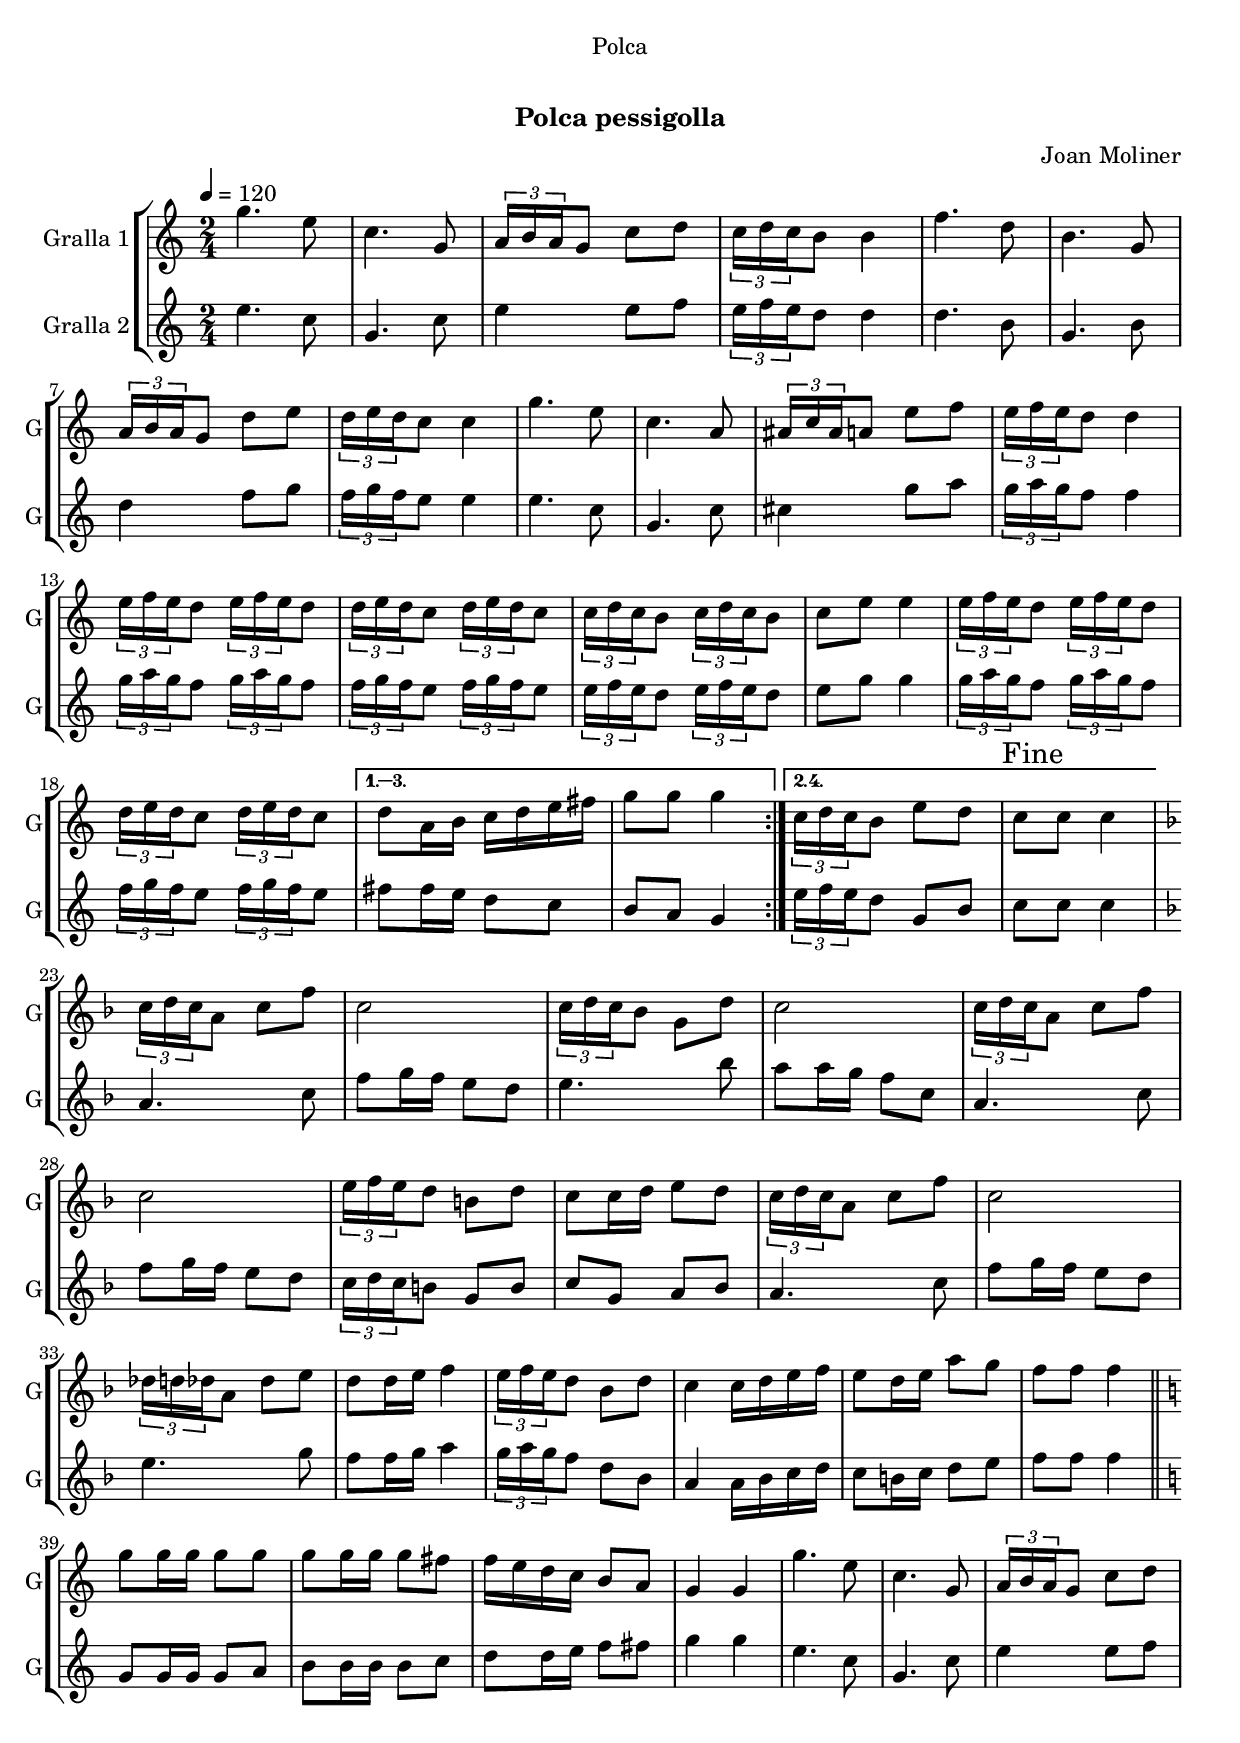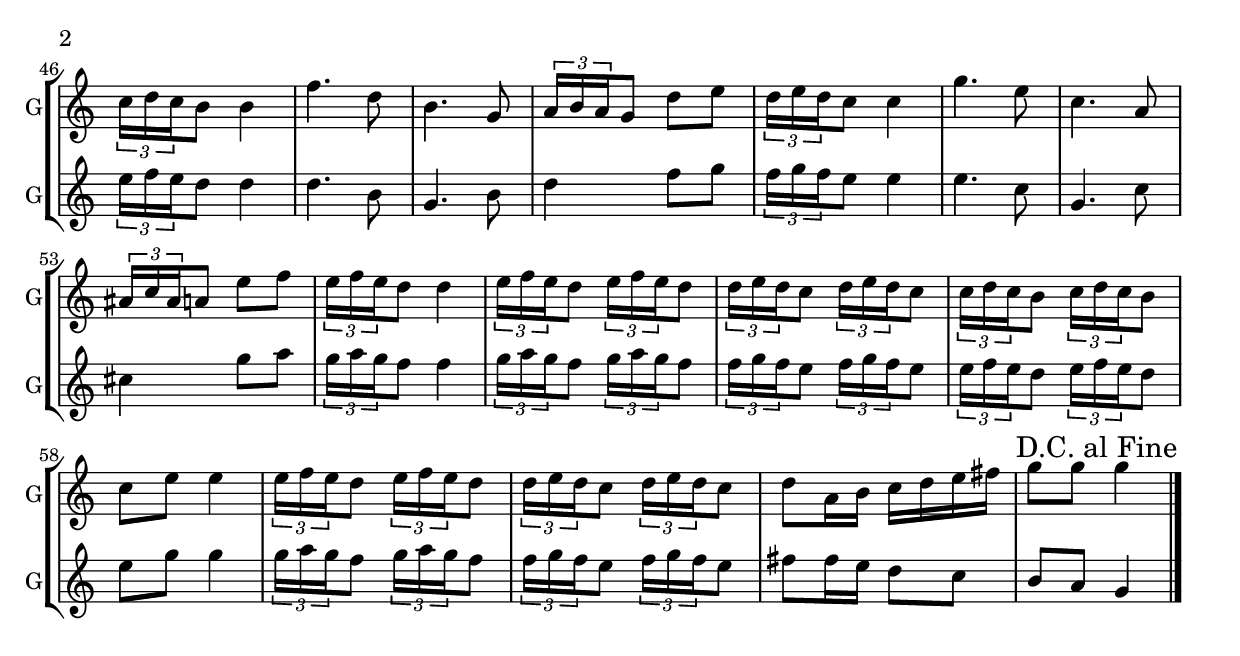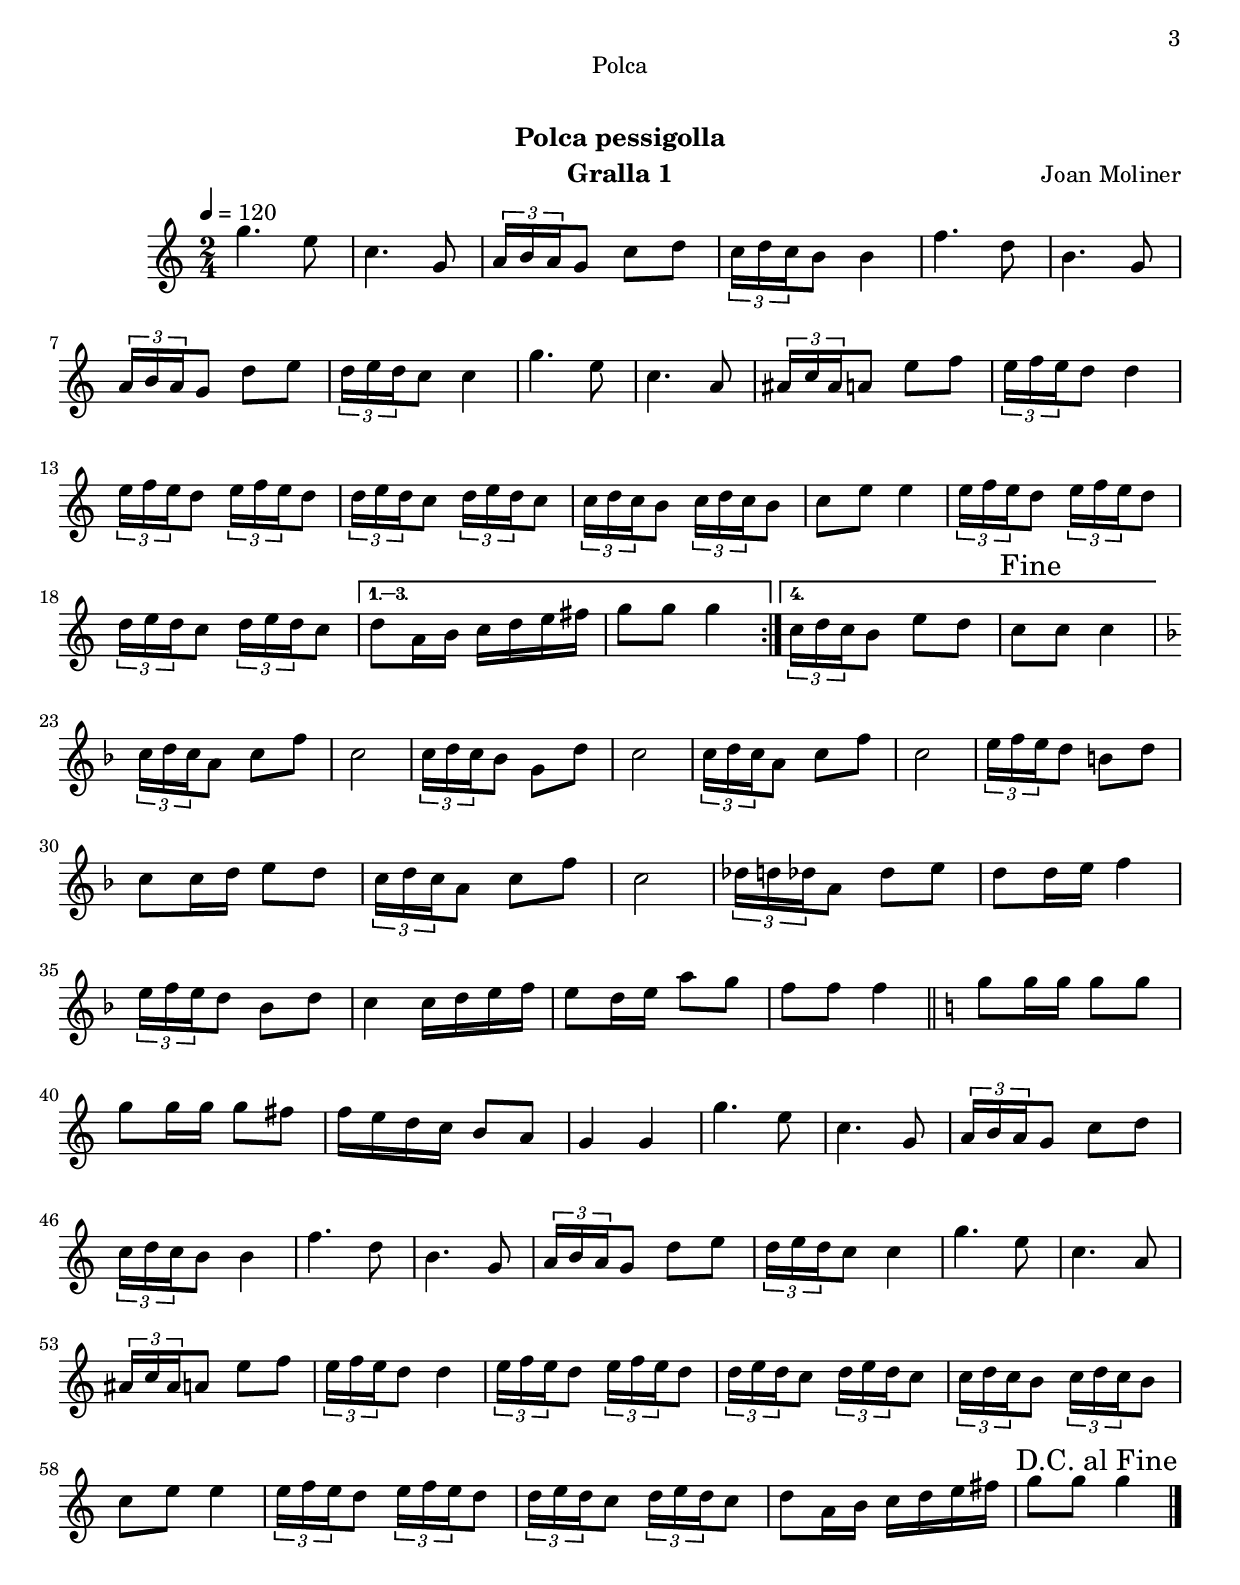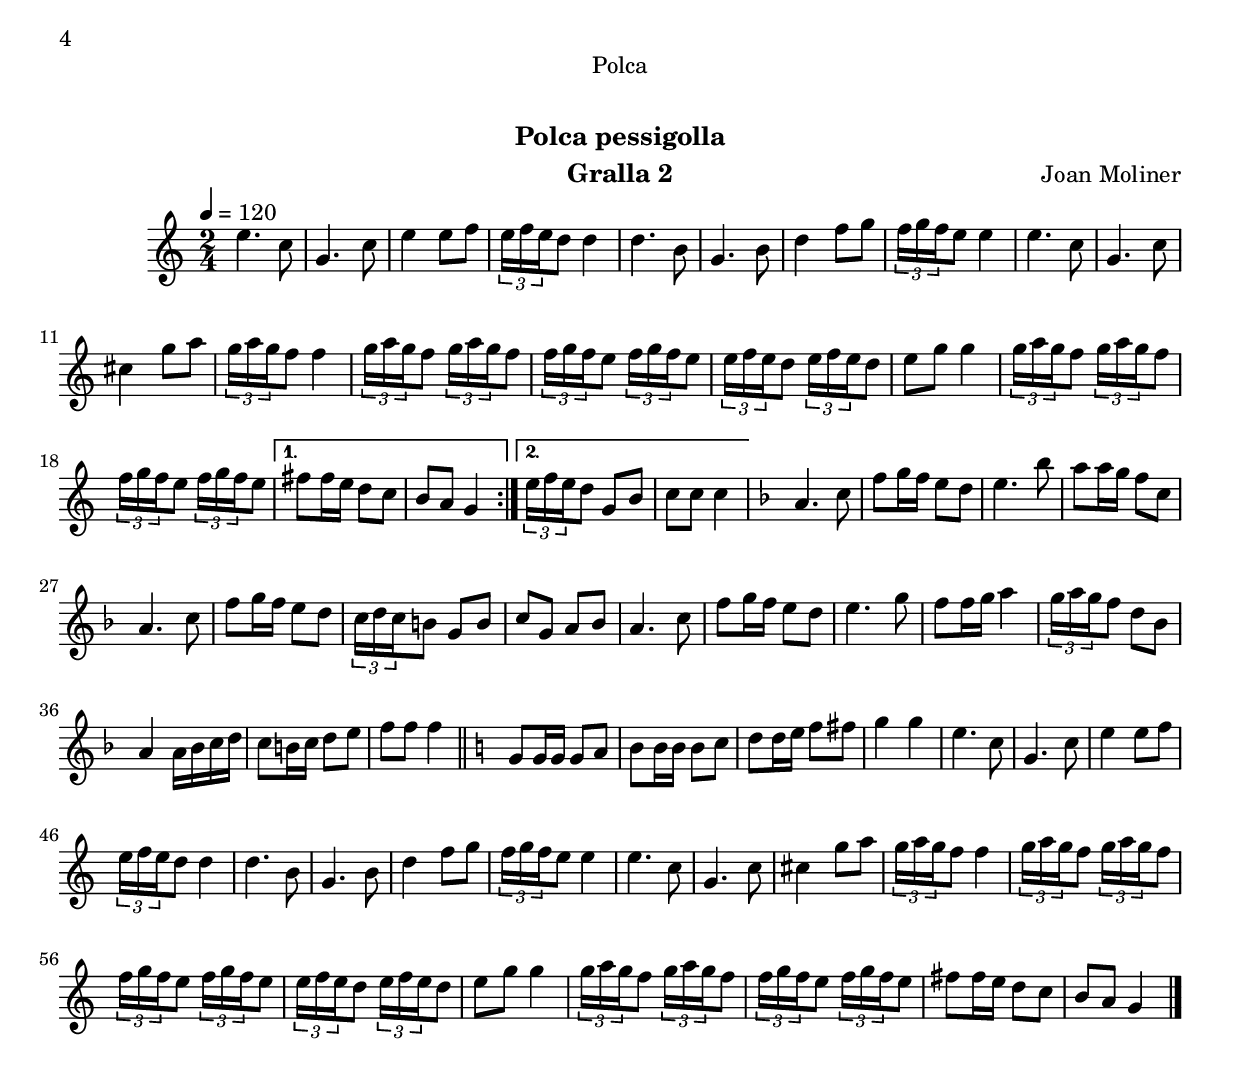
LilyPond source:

\version "2.16.0"

\header {
  dedication="Polca"
  title="  "
  subtitle="Polca pessigolla"
  subsubtitle=""
  poet=""
  meter=""
  piece=""
  composer="Joan Moliner"
  arranger=""
  opus=""
  instrument=""
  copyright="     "
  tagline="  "
}

liniaroAa =
\relative g''
{
  \tempo 4=120
  \clef treble
  \key c \major
  \time 2/4
  \repeat volta 4 { g4. e8  |
  c4. g8  |
  \times 2/3 { a16 b a } g8 c d  |
  \times 2/3 { c16 d c } b8 b4  |
  %05
  f'4. d8  |
  b4. g8  |
  \times 2/3 { a16 b a } g8 d' e  |
  \times 2/3 { d16 e d } c8 c4  |
  g'4. e8  |
  %10
  c4. a8  |
  \times 2/3 { ais16 c ais } a8 e' f  |
  \times 2/3 { e16 f e } d8 d4  |
  \times 2/3 { e16 f e } d8 \times 2/3 { e16 f e } d8  |
  \times 2/3 { d16 e d } c8 \times 2/3 { d16 e d } c8  |
  %15
  \times 2/3 { c16 d c } b8 \times 2/3 { c16 d c } b8  |
  c8 e e4  |
  \times 2/3 { e16 f e } d8 \times 2/3 { e16 f e } d8  |
  \times 2/3 { d16 e d } c8 \times 2/3 { d16 e d } c8 }
  \alternative { { d8 a16 b c d e fis  |
  %20
  g8 g g4 }
  { \times 2/3 { c,16 d c } b8 e d  |
  \mark "Fine" c8 c c4 } }
  \key f \major   \times 2/3 { c16 d c } a8 c f  |
  c2  |
  %25
  \times 2/3 { c16 d c } bes8 g d'  |
  c2  |
  \times 2/3 { c16 d c } a8 c f  |
  c2  |
  \times 2/3 { e16 f e } d8 b d  |
  %30
  c8 c16 d e8 d  |
  \times 2/3 { c16 d c } a8 c f  |
  c2  |
  \times 2/3 { des16 d des } a8 des e  |
  d8 d16 e f4  |
  %35
  \times 2/3 { e16 f e } d8 bes d  |
  c4 c16 d e f  |
  e8 d16 e a8 g  |
  f8 f f4  \bar "||"
  \key c \major   g8 g16 g g8 g  |
  %40
  g8 g16 g g8 fis  |
  f16 e d c b8 a  |
  g4 g  |
  g'4. e8  |
  c4. g8  |
  %45
  \times 2/3 { a16 b a } g8 c d  |
  \times 2/3 { c16 d c } b8 b4  |
  f'4. d8  |
  b4. g8  |
  \times 2/3 { a16 b a } g8 d' e  |
  %50
  \times 2/3 { d16 e d } c8 c4  |
  g'4. e8  |
  c4. a8  |
  \times 2/3 { ais16 c ais } a8 e' f  |
  \times 2/3 { e16 f e } d8 d4  |
  %55
  \times 2/3 { e16 f e } d8 \times 2/3 { e16 f e } d8  |
  \times 2/3 { d16 e d } c8 \times 2/3 { d16 e d } c8  |
  \times 2/3 { c16 d c } b8 \times 2/3 { c16 d c } b8  |
  c8 e e4  |
  \times 2/3 { e16 f e } d8 \times 2/3 { e16 f e } d8  |
  %60
  \times 2/3 { d16 e d } c8 \times 2/3 { d16 e d } c8  |
  d8 a16 b c d e fis  |
  \mark "D.C. al Fine" g8 g g4  \bar "|."
}

liniaroAb =
\relative e''
{
  \tempo 4=120
  \clef treble
  \key c \major
  \time 2/4
  \repeat volta 2 { e4. c8  |
  g4. c8  |
  e4 e8 f  |
  \times 2/3 { e16 f e } d8 d4  |
  %05
  d4. b8  |
  g4. b8  |
  d4 f8 g  |
  \times 2/3 { f16 g f } e8 e4  |
  e4. c8  |
  %10
  g4. c8  |
  cis4 g'8 a  |
  \times 2/3 { g16 a g } f8 f4  |
  \times 2/3 { g16 a g } f8 \times 2/3 { g16 a g } f8  |
  \times 2/3 { f16 g f } e8 \times 2/3 { f16 g f } e8  |
  %15
  \times 2/3 { e16 f e } d8 \times 2/3 { e16 f e } d8  |
  e8 g g4  |
  \times 2/3 { g16 a g } f8 \times 2/3 { g16 a g } f8  |
  \times 2/3 { f16 g f } e8 \times 2/3 { f16 g f } e8 }
  \alternative { { fis8 fis16 e d8 c  |
  %20
  b8 a g4 }
  { \times 2/3 { e'16 f e } d8 g, b  |
  c8 c c4 } }
  \key f \major   a4. c8  |
  f8 g16 f e8 d  |
  %25
  e4. bes'8  |
  a8 a16 g f8 c  |
  a4. c8  |
  f8 g16 f e8 d  |
  \times 2/3 { c16 d c } b8 g b  |
  %30
  c8 g a bes  |
  a4. c8  |
  f8 g16 f e8 d  |
  e4. g8  |
  f8 f16 g a4  |
  %35
  \times 2/3 { g16 a g } f8 d bes  |
  a4 a16 bes c d  |
  c8 b16 c d8 e  |
  f8 f f4  \bar "||"
  \key c \major   g,8 g16 g g8 a  |
  %40
  b8 b16 b b8 c  |
  d8 d16 e f8 fis  |
  g4 g  |
  e4. c8  |
  g4. c8  |
  %45
  e4 e8 f  |
  \times 2/3 { e16 f e } d8 d4  |
  d4. b8  |
  g4. b8  |
  d4 f8 g  |
  %50
  \times 2/3 { f16 g f } e8 e4  |
  e4. c8  |
  g4. c8  |
  cis4 g'8 a  |
  \times 2/3 { g16 a g } f8 f4  |
  %55
  \times 2/3 { g16 a g } f8 \times 2/3 { g16 a g } f8  |
  \times 2/3 { f16 g f } e8 \times 2/3 { f16 g f } e8  |
  \times 2/3 { e16 f e } d8 \times 2/3 { e16 f e } d8  |
  e8 g g4  |
  \times 2/3 { g16 a g } f8 \times 2/3 { g16 a g } f8  |
  %60
  \times 2/3 { f16 g f } e8 \times 2/3 { f16 g f } e8  |
  fis8 fis16 e d8 c  |
  b8 a g4  \bar "|."
}

\bookpart {
  \score {
    \new StaffGroup {
      \override Score.RehearsalMark #'self-alignment-X = #LEFT
      <<
        \new Staff \with {instrumentName = #"Gralla 1" shortInstrumentName = #"G"} \liniaroAa
        \new Staff \with {instrumentName = #"Gralla 2" shortInstrumentName = #"G"} \liniaroAb
      >>
    }
    \layout {}
  }\score { \unfoldRepeats
    \new StaffGroup {
      \override Score.RehearsalMark #'self-alignment-X = #LEFT
      <<
        \new Staff \with {instrumentName = #"Gralla 1" shortInstrumentName = #"G"} \liniaroAa
        \new Staff \with {instrumentName = #"Gralla 2" shortInstrumentName = #"G"} \liniaroAb
      >>
    }
    \midi {}
  }
}

\bookpart {
  \header {instrument="Gralla 1"}
  \score {
    \new StaffGroup {
      \override Score.RehearsalMark #'self-alignment-X = #LEFT
      <<
        \new Staff \liniaroAa
      >>
    }
    \layout {}
  }\score { \unfoldRepeats
    \new StaffGroup {
      \override Score.RehearsalMark #'self-alignment-X = #LEFT
      <<
        \new Staff \liniaroAa
      >>
    }
    \midi {}
  }
}

\bookpart {
  \header {instrument="Gralla 2"}
  \score {
    \new StaffGroup {
      \override Score.RehearsalMark #'self-alignment-X = #LEFT
      <<
        \new Staff \liniaroAb
      >>
    }
    \layout {}
  }\score { \unfoldRepeats
    \new StaffGroup {
      \override Score.RehearsalMark #'self-alignment-X = #LEFT
      <<
        \new Staff \liniaroAb
      >>
    }
    \midi {}
  }
}

